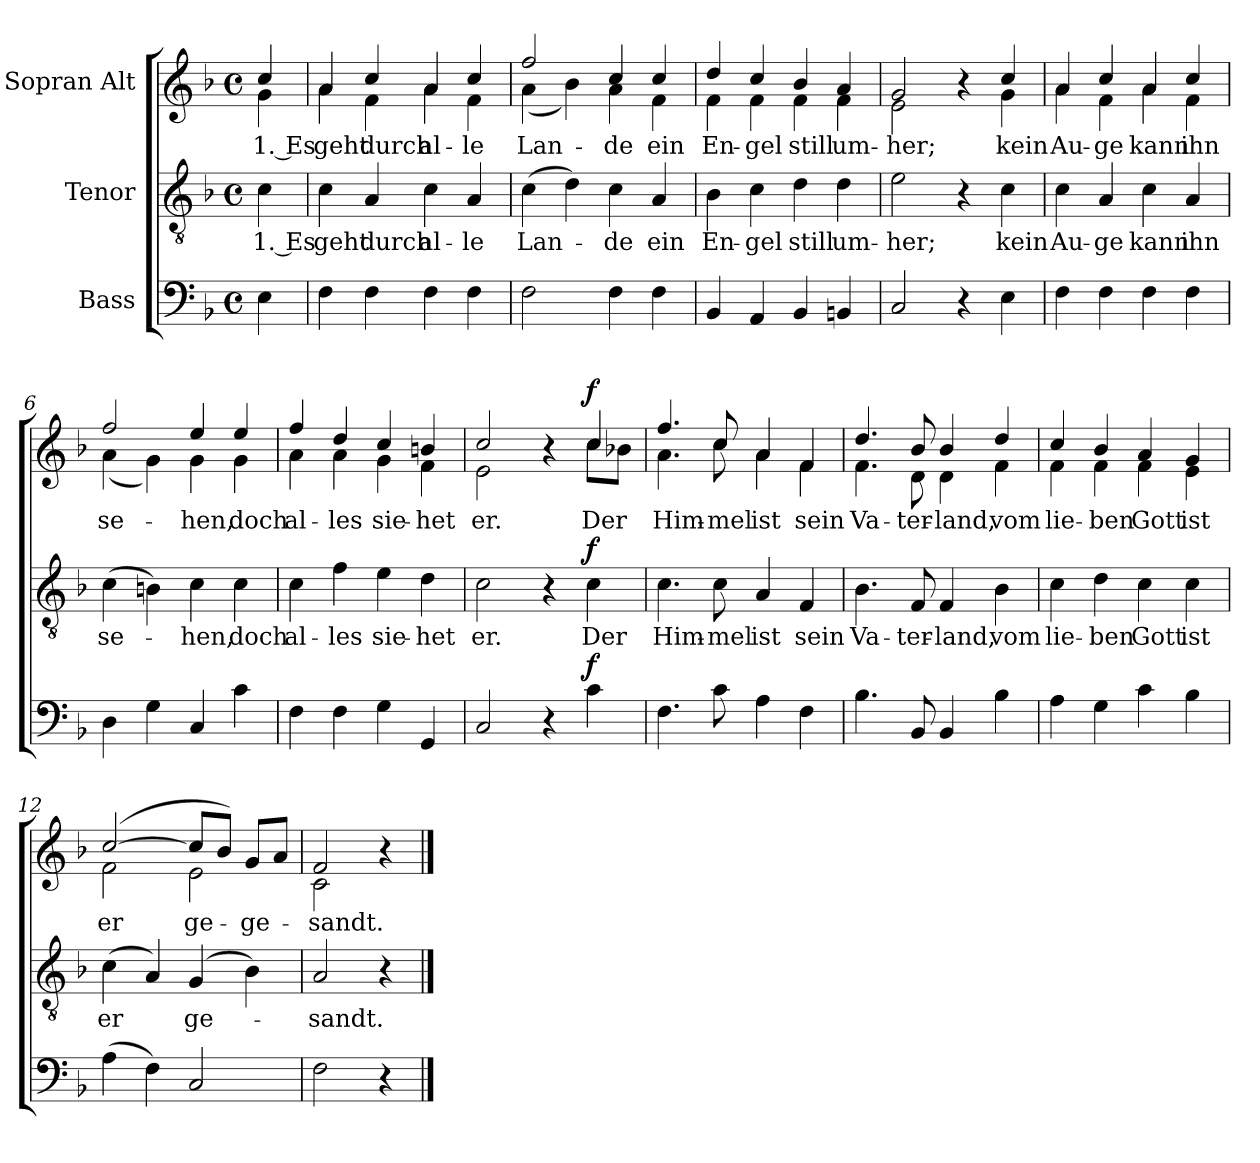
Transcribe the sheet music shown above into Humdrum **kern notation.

**kern	**dynam	**kern	**text	**dynam	**kern	**text	**dynam
*part3	*part3	*part2	*part2	*part2	*part1	*part1	*part1
*staff3	*staff3	*staff2	*staff2	*staff2	*staff1	*staff1	*staff1
*I"Bass	*	*I"Tenor	*	*	*I"Sopran Alt	*	*
*clefF4	*	*clefGv2	*	*	*clefG2	*	*
*k[b-]	*	*k[b-]	*	*	*k[b-]	*	*
*M4/4	*	*M4/4	*	*	*M4/4	*	*
*met(c)	*	*met(c)	*	*	*met(c)	*	*
=	=	=	=	=	=	=	=
!	!	!	!	!	!LO:TX:a:B:t=Einfach	!	!
!	!	!	!LO:LY:b	!	!	!LO:LY:b	!
*	*	*	*	*	*^	*	*
4E\	.	4c\	1. Es	.	4cc/	4g\	1. Es	.
=1	=1	=1	=1	=1	=1	=1	=1	=1
!	!	!	!LO:LY:b	!	!	!	!LO:LY:b	!
4F\	.	4c\	geht	.	4a/	4a\	geht	.
!	!	!	!LO:LY:b	!	!	!	!LO:LY:b	!
4F\	.	4A/	durch	.	4cc/	4f\	durch	.
!	!	!	!LO:LY:b	!	!	!	!LO:LY:b	!
4F\	.	4c\	al-	.	4a/	4a\	al-	.
!	!	!	!LO:LY:b	!	!	!	!LO:LY:b	!
4F\	.	4A/	-le	.	4cc/	4f\	-le	.
=2	=2	=2	=2	=2	=2	=2	=2	=2
!	!	!	!LO:LY:b	!	!	!	!LO:LY:b	!
2F\	.	(4c\	Lan-	.	2ff/	(4a\	Lan-	.
.	.	4d\)	.	.	.	4b-\)	.	.
!	!	!	!LO:LY:b	!	!	!	!LO:LY:b	!
4F\	.	4c\	-de	.	4cc/	4a\	-de	.
!	!	!	!LO:LY:b	!	!	!	!LO:LY:b	!
4F\	.	4A/	ein	.	4cc/	4f\	ein	.
=3	=3	=3	=3	=3	=3	=3	=3	=3
!	!	!	!LO:LY:b	!	!	!	!LO:LY:b	!
4BB-/	.	4B-\	En-	.	4dd/	4f\	En-	.
!	!	!	!LO:LY:b	!	!	!	!LO:LY:b	!
4AA/	.	4c\	-gel	.	4cc/	4f\	-gel	.
!	!	!	!LO:LY:b	!	!	!	!LO:LY:b	!
4BB-/	.	4d\	still	.	4b-/	4f\	still	.
!	!	!	!LO:LY:b	!	!	!	!LO:LY:b	!
4BBn/	.	4d\	um-	.	4a/	4f\	um-	.
=4	=4	=4	=4	=4	=4	=4	=4	=4
!	!	!	!LO:LY:b	!	!	!	!LO:LY:b	!
2C/	.	2e\	-her;	.	2g/	2e\	-her;	.
4r	.	4r	.	.	4r	4ryy	.	.
!	!	!	!LO:LY:b	!	!	!	!LO:LY:b	!
4E\	.	4c\	kein	.	4cc/	4g\	kein	.
!!LO:LB:g=z	!!
=5	=5	=5	=5	=5	=5	=5	=5	=5
!	!	!	!LO:LY:b	!	!	!	!LO:LY:b	!
4F\	.	4c\	Au-	.	4a/	4a\	Au-	.
!	!	!	!LO:LY:b	!	!	!	!LO:LY:b	!
4F\	.	4A/	-ge	.	4cc/	4f\	-ge	.
!	!	!	!LO:LY:b	!	!	!	!LO:LY:b	!
4F\	.	4c\	kann	.	4a/	4a\	kann	.
!	!	!	!LO:LY:b	!	!	!	!LO:LY:b	!
4F\	.	4A/	ihn	.	4cc/	4f\	ihn	.
=6	=6	=6	=6	=6	=6	=6	=6	=6
!	!	!	!LO:LY:b	!	!	!	!LO:LY:b	!
4D\	.	(4c\	se-	.	2ff/	(4a\	se-	.
4G\	.	4Bn\)	.	.	.	4g\)	.	.
!	!	!	!LO:LY:b	!	!	!	!LO:LY:b	!
4C/	.	4c\	-hen,	.	4ee/	4g\	-hen,	.
!	!	!	!LO:LY:b	!	!	!	!LO:LY:b	!
4c\	.	4c\	doch	.	4ee/	4g\	doch	.
=7	=7	=7	=7	=7	=7	=7	=7	=7
!	!	!	!LO:LY:b	!	!	!	!LO:LY:b	!
4F\	.	4c\	al-	.	4ff/	4a\	al-	.
!	!	!	!LO:LY:b	!	!	!	!LO:LY:b	!
4F\	.	4f\	-les	.	4dd/	4a\	-les	.
!	!	!	!LO:LY:b	!	!	!	!LO:LY:b	!
4G\	.	4e\	sie-	.	4cc/	4g\	sie-	.
!	!	!	!LO:LY:b	!	!	!	!LO:LY:b	!
4GG/	.	4d\	-het	.	4bn/	4f\	-het	.
=8	=8	=8	=8	=8	=8	=8	=8	=8
!	!	!	!LO:LY:b	!	!	!	!LO:LY:b	!
2C/	.	2c\	er.	.	2cc/	2e\	er.	.
4r	.	4r	.	.	4r	4ryy	.	.
!	!LO:DY:a	!	!LO:LY:b	!LO:DY:a	!	!	!LO:LY:b	!LO:DY:a
4c\	f	4c\	Der	f	4cc/	8cc\L	Der	f
.	.	.	.	.	.	8b-X\J	.	.
!!LO:LB:g=z	!!
=9	=9	=9	=9	=9	=9	=9	=9	=9
!	!	!	!LO:LY:b	!	!	!	!LO:LY:b	!
4.F\	.	4.c\	Him-	.	4.ff/	4.a\	Him-	.
!	!	!	!LO:LY:b	!	!	!	!LO:LY:b	!
8c\	.	8c\	-mel	.	8cc/	8cc\	-mel	.
!	!	!	!LO:LY:b	!	!	!	!LO:LY:b	!
4A\	.	4A/	ist	.	4a/	4a\	ist	.
!	!	!	!LO:LY:b	!	!	!	!LO:LY:b	!
4F\	.	4F/	sein	.	4f/	4f\	sein	.
=10	=10	=10	=10	=10	=10	=10	=10	=10
!	!	!	!LO:LY:b	!	!	!	!LO:LY:b	!
4.B-\	.	4.B-\	Va-	.	4.dd/	4.f\	Va-	.
!	!	!	!LO:LY:b	!	!	!	!LO:LY:b	!
8BB-/	.	8F/	-ter-	.	8b-/	8d\	-ter-	.
!	!	!	!LO:LY:b	!	!	!	!LO:LY:b	!
4BB-/	.	4F/	-land,	.	4b-/	4d\	-land,	.
!	!	!	!LO:LY:b	!	!	!	!LO:LY:b	!
4B-\	.	4B-\	vom	.	4dd/	4f\	vom	.
=11	=11	=11	=11	=11	=11	=11	=11	=11
!	!	!	!LO:LY:b	!	!	!	!LO:LY:b	!
4A\	.	4c\	lie-	.	4cc/	4f\	lie-	.
!	!	!	!LO:LY:b	!	!	!	!LO:LY:b	!
4G\	.	4d\	-ben	.	4b-/	4f\	-ben	.
!	!	!	!LO:LY:b	!	!	!	!LO:LY:b	!
4c\	.	4c\	Gott	.	4a/	4f\	Gott	.
!	!	!	!LO:LY:b	!	!	!	!LO:LY:b	!
4B-\	.	4c\	ist	.	4g/	4e\	ist	.
=12	=12	=12	=12	=12	=12	=12	=12	=12
!	!	!	!LO:LY:b	!	!	!	!LO:LY:b	!
!	!	!	!	!	!	!	!LO:LY:b	!
(4A\	.	(4c\	er	.	([2cc/	2f\	er	.
4F\)	.	4A/)	.	.	.	.	.	.
!	!	!	!LO:LY:b	!	!	!	!LO:LY:b	!
2C/	.	(4G/	ge-	.	8cc/L]	2e\	ge-	.
.	.	.	.	.	8b-/J)	.	.	.
!	!	!	!	!	!	!	!LO:LY:b	!
.	.	4B-\)	.	.	8g/L	.	ge-	.
.	.	.	.	.	8a/J	.	.	.
=13	=13	=13	=13	=13	=13	=13	=13	=13
!	!	!	!LO:LY:b	!	!	!	!LO:LY:b	!
!	!	!	!	!	!	!	!LO:LY:b	!
2F\	.	2A/	-sandt.	.	2f/	2c\	-sandt.	.
4r	.	4r	.	.	4r	4ryy	.	.
*	*	*	*	*	*v	*v	*	*
==	==	==	==	==	==	==	==
*-	*-	*-	*-	*-	*-	*-	*-
